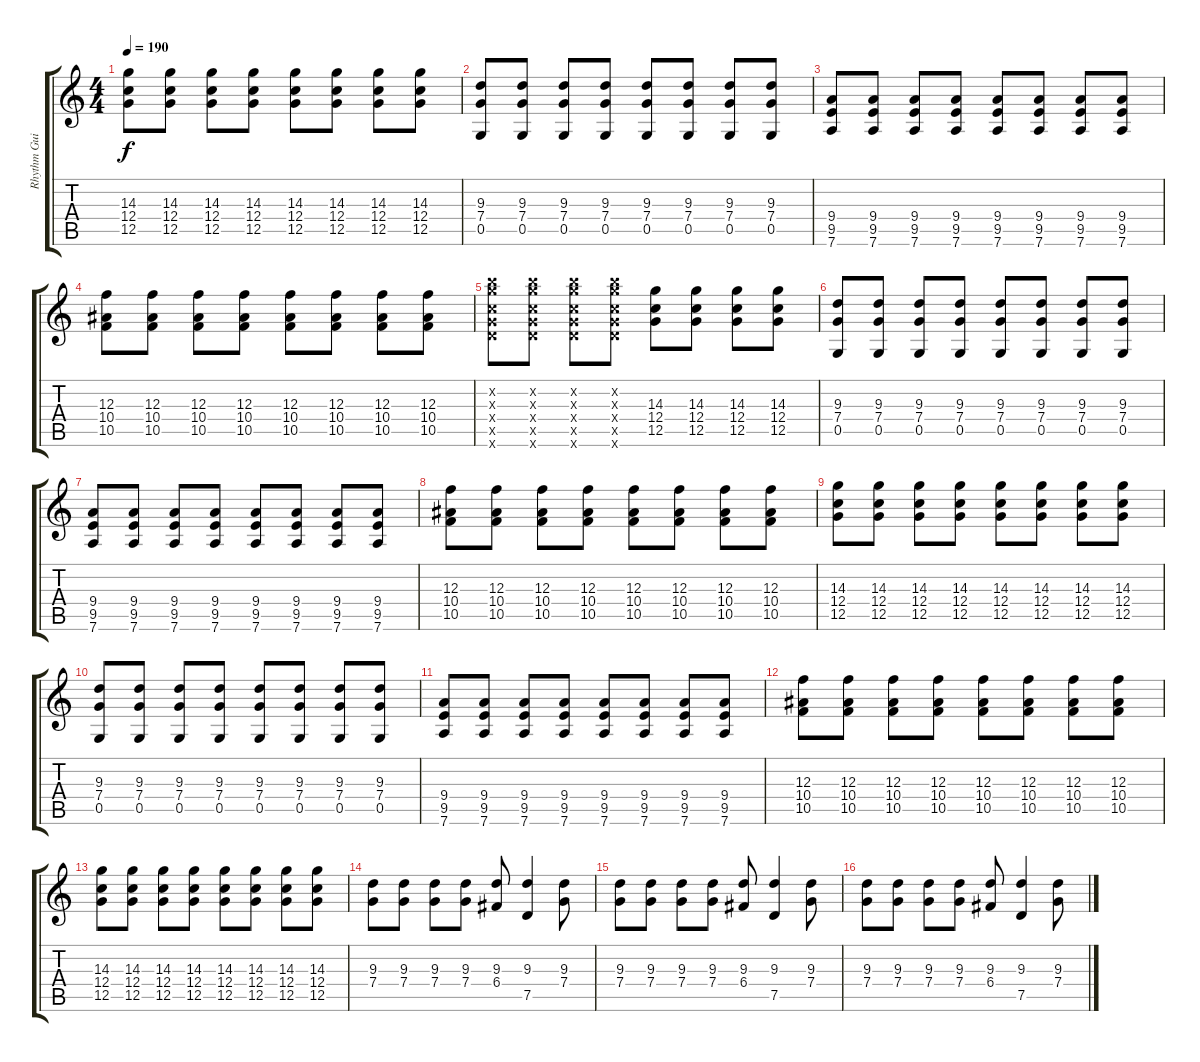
\track ("Rhythm Guitar" "Rhythm Gui") {instrument distortionguitar}
\staff {score tabs}
\tuning (D4 A3 F3 C3 G2 D2) {hide}
\ts (4 4)
\tempo 190
\clef g2
\ks c
(14.3 12.4 12.5).8{dy f} (14.3 12.4 12.5).8 (14.3 12.4 12.5).8 (14.3 12.4 12.5).8 (14.3 12.4 12.5).8 (14.3 12.4 12.5).8 (14.3 12.4 12.5).8 (14.3 12.4 12.5).8 |
(9.3 7.4 0.5).8 (9.3 7.4 0.5).8 (9.3 7.4 0.5).8 (9.3 7.4 0.5).8 (9.3 7.4 0.5).8 (9.3 7.4 0.5).8 (9.3 7.4 0.5).8 (9.3 7.4 0.5).8 |
(9.4 9.5 7.6).8 (9.4 9.5 7.6).8 (9.4 9.5 7.6).8 (9.4 9.5 7.6).8 (9.4 9.5 7.6).8 (9.4 9.5 7.6).8 (9.4 9.5 7.6).8 (9.4 9.5 7.6).8 |
(12.3 10.4 10.5).8 (12.3 10.4 10.5).8 (12.3 10.4 10.5).8 (12.3 10.4 10.5).8 (12.3 10.4 10.5).8 (12.3 10.4 10.5).8 (12.3 10.4 10.5).8 (12.3 10.4 10.5).8 |
(14.2{x} 14.3{x} 12.4{x} 12.5{x} 12.6{x}).8 (14.2{x} 14.3{x} 12.4{x} 12.5{x} 12.6{x}).8 (14.2{x} 14.3{x} 12.4{x} 12.5{x} 12.6{x}).8 (14.2{x} 14.3{x} 12.4{x} 12.5{x} 12.6{x}).8 (14.3 12.4 12.5).8 (14.3 12.4 12.5).8 (14.3 12.4 12.5).8 (14.3 12.4 12.5).8 |
(9.3 7.4 0.5).8 (9.3 7.4 0.5).8 (9.3 7.4 0.5).8 (9.3 7.4 0.5).8 (9.3 7.4 0.5).8 (9.3 7.4 0.5).8 (9.3 7.4 0.5).8 (9.3 7.4 0.5).8 |
(9.4 9.5 7.6).8 (9.4 9.5 7.6).8 (9.4 9.5 7.6).8 (9.4 9.5 7.6).8 (9.4 9.5 7.6).8 (9.4 9.5 7.6).8 (9.4 9.5 7.6).8 (9.4 9.5 7.6).8 |
(12.3 10.4 10.5).8 (12.3 10.4 10.5).8 (12.3 10.4 10.5).8 (12.3 10.4 10.5).8 (12.3 10.4 10.5).8 (12.3 10.4 10.5).8 (12.3 10.4 10.5).8 (12.3 10.4 10.5).8 |
(14.3 12.4 12.5).8 (14.3 12.4 12.5).8 (14.3 12.4 12.5).8 (14.3 12.4 12.5).8 (14.3 12.4 12.5).8 (14.3 12.4 12.5).8 (14.3 12.4 12.5).8 (14.3 12.4 12.5).8 |
(9.3 7.4 0.5).8 (9.3 7.4 0.5).8 (9.3 7.4 0.5).8 (9.3 7.4 0.5).8 (9.3 7.4 0.5).8 (9.3 7.4 0.5).8 (9.3 7.4 0.5).8 (9.3 7.4 0.5).8 |
(9.4 9.5 7.6).8 (9.4 9.5 7.6).8 (9.4 9.5 7.6).8 (9.4 9.5 7.6).8 (9.4 9.5 7.6).8 (9.4 9.5 7.6).8 (9.4 9.5 7.6).8 (9.4 9.5 7.6).8 |
(12.3 10.4 10.5).8 (12.3 10.4 10.5).8 (12.3 10.4 10.5).8 (12.3 10.4 10.5).8 (12.3 10.4 10.5).8 (12.3 10.4 10.5).8 (12.3 10.4 10.5).8 (12.3 10.4 10.5).8 |
(14.3 12.4 12.5).8 (14.3 12.4 12.5).8 (14.3 12.4 12.5).8 (14.3 12.4 12.5).8 (14.3 12.4 12.5).8 (14.3 12.4 12.5).8 (14.3 12.4 12.5).8 (14.3 12.4 12.5).8 |
(9.3 7.4).8 (9.3 7.4).8 (9.3 7.4).8 (9.3 7.4).8 (9.3 6.4).8 (9.3 7.5).4 (9.3 7.4).8 |
(9.3 7.4).8 (9.3 7.4).8 (9.3 7.4).8 (9.3 7.4).8 (9.3 6.4).8 (9.3 7.5).4 (9.3 7.4).8 |
(9.3 7.4).8 (9.3 7.4).8 (9.3 7.4).8 (9.3 7.4).8 (9.3 6.4).8 (9.3 7.5).4 (9.3 7.4).8
